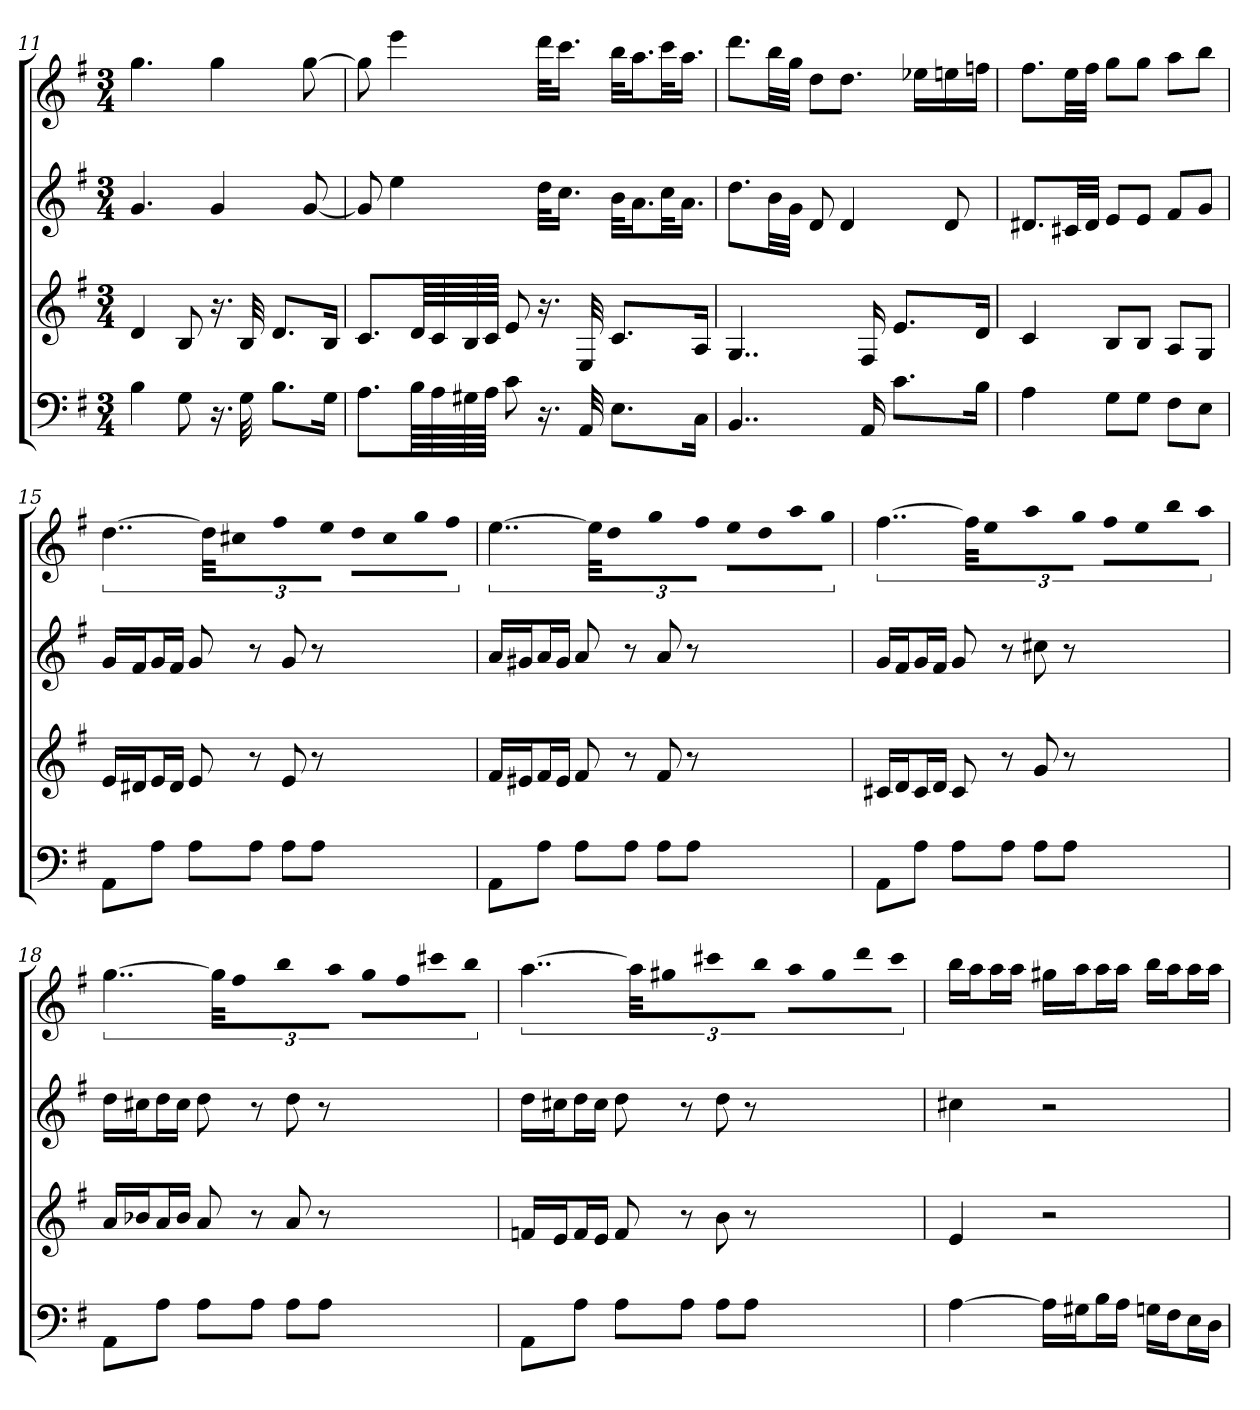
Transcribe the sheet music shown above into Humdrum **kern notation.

**kern	**kern	**kern	**kern
*part4	*part3	*part2	*part1
*staff4	*staff3	*staff2	*staff1
*k[f#]	*k[f#]	*k[f#]	*k[f#]
*G:	*G:	*G:	*G:
*M3/4	*M3/4	*M3/4	*M3/4
=11	=11	=11	=11
4B	4d	4.g	4.gg
8G	8B	.	.
16.r	16.r	4g	4gg
32G	32B	.	.
8.BL	8.dL	.	.
.	.	[8g	[8gg
16GJk	16BJk	.	.
=12	=12	=12	=12
8.AL	8.cL	8g]	8gg]
.	.	4ee	4eee
64BLLL	64dLLL	.	.
64A	64c	.	.
64G#X	64B	.	.
64AJJJJ	64cJJJJ	.	.
8c	8e	.	.
16.r	16.r	32ddKLL	32dddKLL
.	.	16.ccJJ	16.cccJJ
32AA	32E	.	.
8.EL	8.cL	32bKLL	32bbKLL
.	.	16.aJ	16.aaJ
.	.	32ccKL	32cccKL
.	.	16.aJJ	16.aaJJ
16CJk	16AJk	.	.
=13	=13	=13	=13
4..BB	4..G	8.ddL	8.dddL
.	.	32bLL	32bbLL
.	.	32gJJJ	32ggJJJ
.	.	8d	8ddL
.	.	4d	8.ddJ
16AA	16F#	.	.
8.cL	8.eL	.	.
.	.	.	16ee-XLL
.	.	8d	16een
16BJk	16dJk	.	16ffnJJ
=14	=14	=14	=14
4A	4c	8.d#XL	8.ff#L
.	.	32c#XLL	32eeLL
.	.	32d#JJJ	32ff#JJJ
8GL	8BL	8eL	8ggL
8GJ	8BJ	8eJ	8ggJ
8F#L	8AL	8f#L	8aaL
8EJ	8GJ	8gJ	8bbJ
=15	=15	=15	=15
8AAL	16eLL	16gLL	[6..dd
.	16d#XJ	16f#J	.
8AJ	16eL	16gL	.
.	16d#JJ	16f#JJ	.
8AL	8e	8g	.
.	.	.	48ddKLL]
.	.	.	16cc#XJ
8AJ	8r	8r	16ff#L
.	.	.	16eeJJ
8AL	8e	8g	16ddLL
.	.	.	16cc#J
8AJ	8r	8r	16ggL
.	.	.	16ff#JJ
=16	=16	=16	=16
8AAL	16f#LL	16aLL	[6..ee
.	16e#XJ	16g#XJ	.
8AJ	16f#L	16aL	.
.	16e#JJ	16g#JJ	.
8AL	8f#	8a	.
.	.	.	48eeKLL]
.	.	.	16ddJ
8AJ	8r	8r	16ggL
.	.	.	16ff#JJ
8AL	8f#	8a	16eeLL
.	.	.	16ddJ
8AJ	8r	8r	16aaL
.	.	.	16ggJJ
=17	=17	=17	=17
8AAL	16c#XLL	16gLL	[6..ff#
.	16dJ	16f#J	.
8AJ	16c#L	16gL	.
.	16dJJ	16f#JJ	.
8AL	8c#	8g	.
.	.	.	48ff#KLL]
.	.	.	16eeJ
8AJ	8r	8r	16aaL
.	.	.	16ggJJ
8AL	8g	8cc#X	16ff#LL
.	.	.	16eeJ
8AJ	8r	8r	16bbL
.	.	.	16aaJJ
=18	=18	=18	=18
8AAL	16aLL	16ddLL	[6..gg
.	16b-XJ	16cc#XJ	.
8AJ	16aL	16ddL	.
.	16b-JJ	16cc#JJ	.
8AL	8a	8dd	.
.	.	.	48ggKLL]
.	.	.	16ff#J
8AJ	8r	8r	16bbL
.	.	.	16aaJJ
8AL	8a	8dd	16ggLL
.	.	.	16ff#J
8AJ	8r	8r	16ccc#XL
.	.	.	16bbJJ
=19	=19	=19	=19
8AAL	16fnLL	16ddLL	[6..aa
.	16eJ	16cc#XJ	.
8AJ	16fL	16ddL	.
.	16eJJ	16cc#JJ	.
8AL	8f	8dd	.
.	.	.	48aaKLL]
.	.	.	16gg#XJ
8AJ	8r	8r	16ccc#XL
.	.	.	16bbJJ
8AL	8b	8dd	16aaLL
.	.	.	16gg#J
8AJ	8r	8r	16dddL
.	.	.	16ccc#JJ
=20	=20	=20	=20
[4A	4e	4cc#X	16bbLL
.	.	.	16aaJ
.	.	.	16aaL
.	.	.	16aaJJ
16ALL]	2r	2r	16gg#XLL
16G#XJ	.	.	16aaJ
16BL	.	.	16aaL
16AJJ	.	.	16aaJJ
16GnLL	.	.	16bbLL
16F#J	.	.	16aaJ
16EL	.	.	16aaL
16DJJ	.	.	16aaJJ
=	=	=	=
*-	*-	*-	*-
